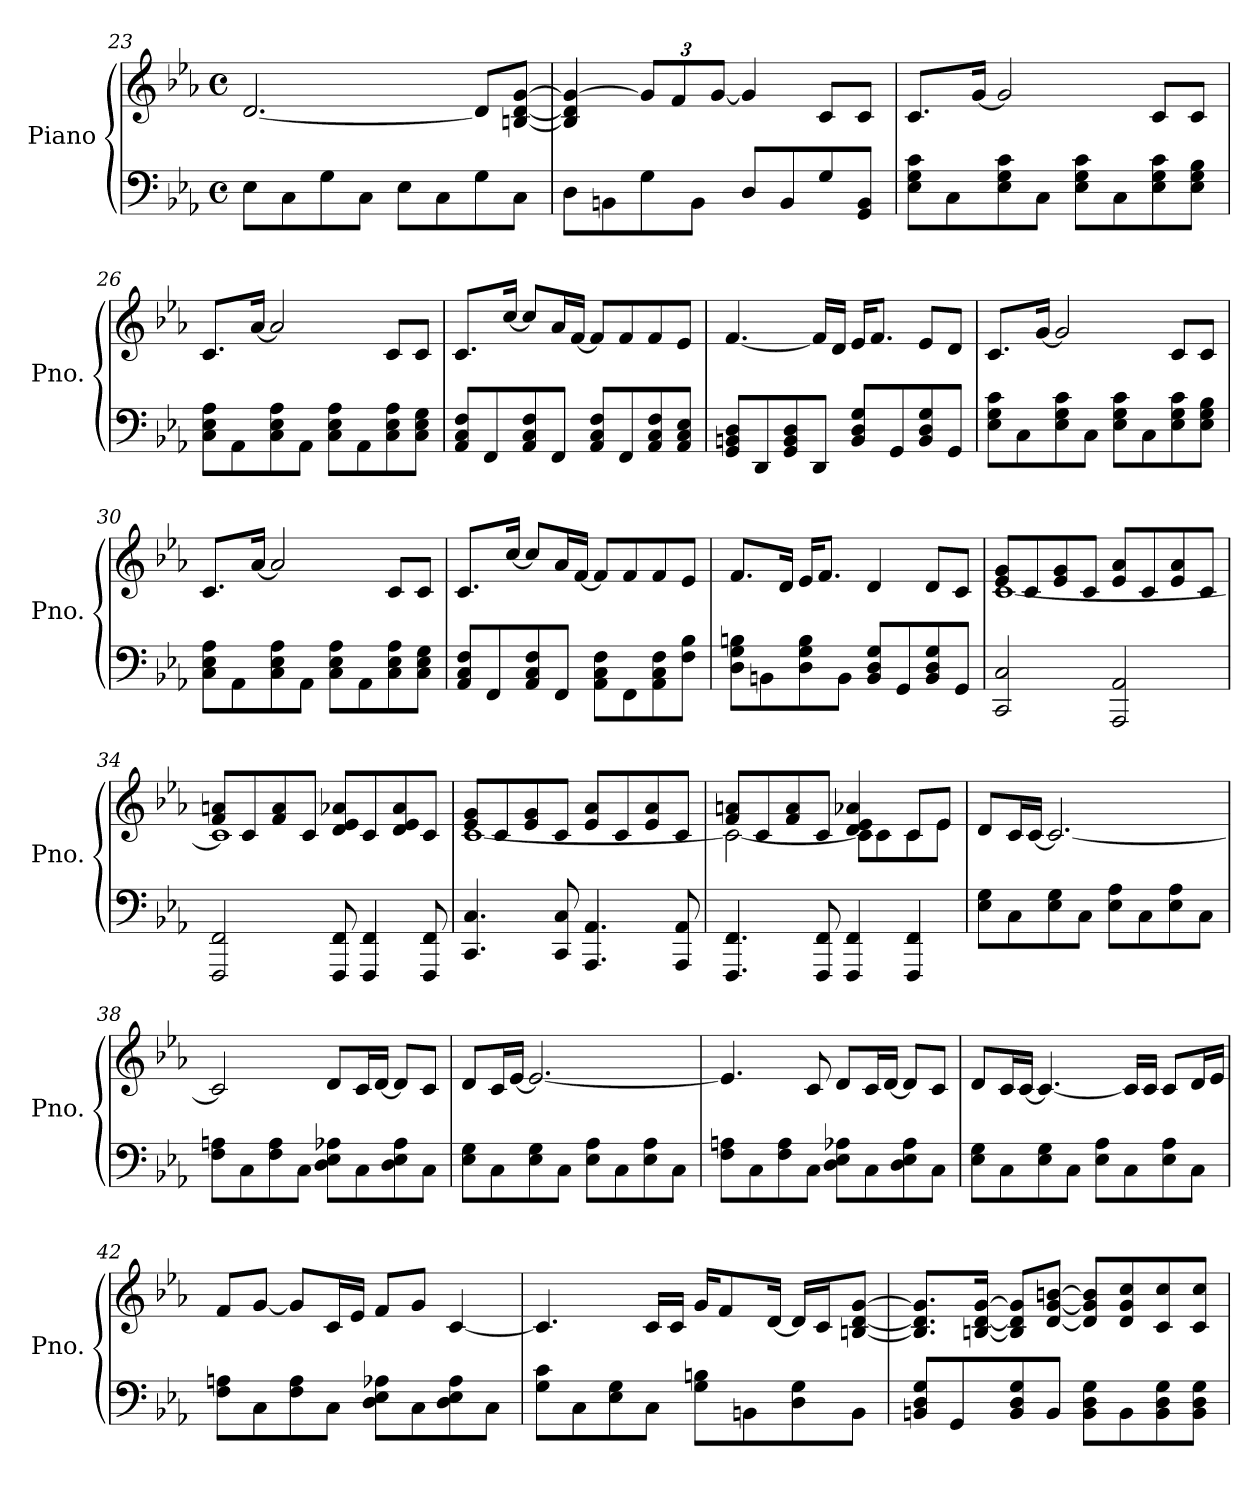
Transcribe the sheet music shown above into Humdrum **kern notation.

**kern	**kern
*part1	*part1
*staff2	*staff1
*I"Piano	*
*I'Pno.	*
*clefF4	*clefG2
*k[b-e-a-]	*k[b-e-a-]
*M4/4	*M4/4
*met(c)	*met(c)
=23	=23
8E-\L	[2.d/
8C\	.
8G\	.
8C\J	.
8E-\L	.
8C\	.
8G\	8d/L]
8C\J	[8Bn/ [8d/ [8g/J
=24	=24
8D\L	4B/] 4d/] 4g/_
8BBn\	.
*	*Xbrackettup
8G\	12g/L]
.	12f/
8BB\J	.
.	[12g/J
8D/L	4g/]
8BB/	.
8G/	8c/L
8GG/ 8BB/J	8c/J
!!LO:PB:g=z
=25	=25
8E-\ 8G\ 8c\L	8.c/L
8C\	.
.	[16g/Jk
8E-\ 8G\ 8c\	2g/]
8C\J	.
8E-\ 8G\ 8c\L	.
8C\	.
8E-\ 8G\ 8c\	8c/L
8E-\ 8G\ 8B-\J	8c/J
=26	=26
8C\ 8E-\ 8A-\L	8.c/L
8AA-\	.
.	[16a-/Jk
8C\ 8E-\ 8A-\	2a-/]
8AA-\J	.
8C\ 8E-\ 8A-\L	.
8AA-\	.
8C\ 8E-\ 8A-\	8c/L
8C\ 8E-\ 8G\J	8c/J
=27	=27
8AA-/ 8C/ 8F/L	8.c/L
8FF/	.
.	[16cc/Jk
8AA-/ 8C/ 8F/	8cc/L]
8FF/J	16a-/L
.	[16f/JJ
8AA-/ 8C/ 8F/L	8f/L]
8FF/	8f/
8AA-/ 8C/ 8F/	8f/
8AA-/ 8C/ 8E-/J	8e-/J
=28	=28
8GG/ 8BBn/ 8D/L	[4.f/
8DD/	.
8GG/ 8BB/ 8D/	.
8DD/J	16f/LL]
.	16d/JJ
8BB/ 8D/ 8G/L	16e-/KL
.	8.f/J
8GG/	.
8BB/ 8D/ 8G/	8e-/L
8GG/J	8d/J
!!LO:LB:g=z
=29	=29
8E-\ 8G\ 8c\L	8.c/L
8C\	.
.	[16g/Jk
8E-\ 8G\ 8c\	2g/]
8C\J	.
8E-\ 8G\ 8c\L	.
8C\	.
8E-\ 8G\ 8c\	8c/L
8E-\ 8G\ 8B-\J	8c/J
=30	=30
8C\ 8E-\ 8A-\L	8.c/L
8AA-\	.
.	[16a-/Jk
8C\ 8E-\ 8A-\	2a-/]
8AA-\J	.
8C\ 8E-\ 8A-\L	.
8AA-\	.
8C\ 8E-\ 8A-\	8c/L
8C\ 8E-\ 8G\J	8c/J
=31	=31
8AA-/ 8C/ 8F/L	8.c/L
8FF/	.
.	[16cc/Jk
8AA-/ 8C/ 8F/	8cc/L]
8FF/J	16a-/L
.	[16f/JJ
8AA-\ 8C\ 8F\L	8f/L]
8FF\	8f/
8AA-\ 8C\ 8F\	8f/
8F\ 8B-\J	8e-/J
=32	=32
8D\ 8G\ 8Bn\L	8.f/L
8BBn\	.
.	16d/Jk
8D\ 8G\ 8B\	16e-/KL
.	8.f/J
8BB\J	.
8BB/ 8D/ 8G/L	4d/
8GG/	.
8BB/ 8D/ 8G/	8d/L
8GG/J	8c/J
!!LO:LB:g=z
=33	=33
*	*^
2CC/ 2C/	8e-/ 8g/L	[1c
.	8c/	.
.	8e-/ 8g/	.
.	8c/J	.
2AAA-/ 2AA-/	8e-/ 8a-/L	.
.	8c/	.
.	8e-/ 8a-/	.
.	8c/J	.
=34	=34	=34
2FFF/ 2FF/	8f/ 8an/L	1c]
.	8c/	.
.	8f/ 8a/	.
.	8c/J	.
8FFF/ 8FF/	8d/ 8e-/ 8a-X/L	.
4FFF/ 4FF/	8c/	.
.	8d/ 8e-/ 8a-/	.
8FFF/ 8FF/	8c/J	.
=35	=35	=35
4.CC/ 4.C/	8e-/ 8g/L	[1c
.	8c/	.
.	8e-/ 8g/	.
8CC/ 8C/	8c/J	.
4.AAA-/ 4.AA-/	8e-/ 8a-/L	.
.	8c/	.
.	8e-/ 8a-/	.
8AAA-/ 8AA-/	8c/J	.
=36	=36	=36
4.FFF/ 4.FF/	8f/ 8an/L	2c\_
.	8c/	.
.	8f/ 8a/	.
8FFF/ 8FF/	8c/J	.
4FFF/ 4FF/	4d/ 4e-/ 4a-X/	8c\L]
.	.	8c\
4FFF/ 4FF/	8c/L	8c\
.	8e-/J	8e-\J
*	*v	*v
!!LO:LB:g=z
=37	=37
8E-\ 8G\L	8d/L
8C\	16c/L
.	[16c/JJ
8E-\ 8G\	2.c/_
8C\J	.
8E-\ 8A-\L	.
8C\	.
8E-\ 8A-\	.
8C\J	.
=38	=38
8F\ 8An\L	2c/]
8C\	.
8F\ 8A\	.
8C\J	.
8D\ 8E-\ 8A-X\L	8d/L
8C\	16c/L
.	[16d/JJ
8D\ 8E-\ 8A-\	8d/L]
8C\J	8c/J
=39	=39
8E-\ 8G\L	8d/L
8C\	16c/L
.	[16e-/JJ
8E-\ 8G\	2.e-/_
8C\J	.
8E-\ 8A-\L	.
8C\	.
8E-\ 8A-\	.
8C\J	.
=40	=40
8F\ 8An\L	4.e-/]
8C\	.
8F\ 8A\	.
8C\J	8c/
8D\ 8E-\ 8A-X\L	8d/L
8C\	16c/L
.	[16d/JJ
8D\ 8E-\ 8A-\	8d/L]
8C\J	8c/J
!!LO:LB:g=z
=41	=41
8E-\ 8G\L	8d/L
8C\	16c/L
.	[16c/JJ
8E-\ 8G\	4.c/_
8C\J	.
8E-\ 8A-\L	.
8C\	16c/LL]
.	16c/JJ
8E-\ 8A-\	8c/L
8C\J	16d/L
.	16e-/JJ
=42	=42
8F\ 8An\L	8f/L
8C\	[8g/J
8F\ 8A\	8g/L]
8C\J	16c/L
.	16e-/JJ
8D\ 8E-\ 8A-X\L	8f/L
8C\	8g/J
8D\ 8E-\ 8A-\	[4c/
8C\J	.
=43	=43
8G\ 8c\L	4.c/]
8C\	.
8E-\ 8G\	.
8C\J	16c/LL
.	16c/JJ
8G\ 8Bn\L	16g/KL
.	8f/
8BBn\	.
.	[16d/Jk
8D\ 8G\	16d/LL]
.	16c/J
8BB\J	[8Bn/ [8d/ [8g/J
!!LO:LB:g=z
=44	=44
8BBn/ 8D/ 8G/L	8.B/] 8.d/] 8.g/]L
8GG/	.
.	[16Bn/ [16d/ [16g/Jk
8BB/ 8D/ 8G/	8B/] 8d/] 8g/]L
8BB/J	[8d/ [8g/ [8bn/J
8BB\ 8D\ 8G\L	8d/] 8g/] 8b/]L
8BB\	8d/ 8g/ 8cc/
8BB\ 8D\ 8G\	8c/ 8cc/
8BB\ 8D\ 8G\J	8c/ 8cc/J
=	=
*-	*-
